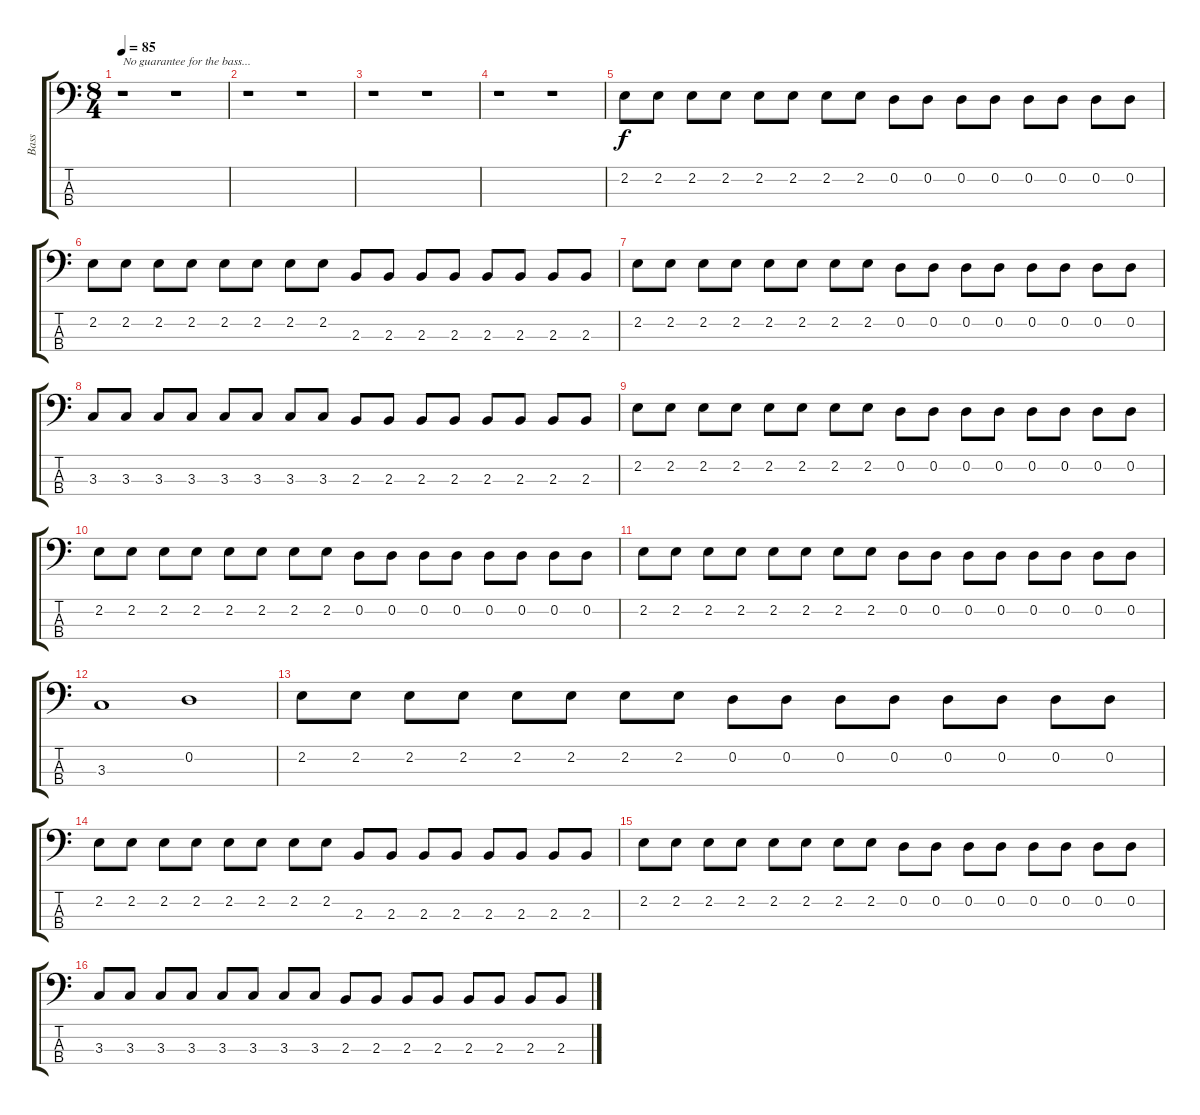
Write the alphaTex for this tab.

\track ("Bass" "Bass") {instrument fretlessbass}
\staff {score tabs}
\tuning (G2 D2 A1 E1) {hide}
\ts (8 4)
\tempo 85
\clef f4
\ks c
r.1{txt "No guarantee for the bass..." dy f instrument fretlessbass} r.1 |
r.1 r.1 |
r.1 r.1 |
r.1 r.1 |
2.2.8 2.2.8 2.2.8 2.2.8 2.2.8 2.2.8 2.2.8 2.2.8 0.2.8 0.2.8 0.2.8 0.2.8 0.2.8 0.2.8 0.2.8 0.2.8 |
2.2.8 2.2.8 2.2.8 2.2.8 2.2.8 2.2.8 2.2.8 2.2.8 2.3.8 2.3.8 2.3.8 2.3.8 2.3.8 2.3.8 2.3.8 2.3.8 |
2.2.8 2.2.8 2.2.8 2.2.8 2.2.8 2.2.8 2.2.8 2.2.8 0.2.8 0.2.8 0.2.8 0.2.8 0.2.8 0.2.8 0.2.8 0.2.8 |
3.3.8 3.3.8 3.3.8 3.3.8 3.3.8 3.3.8 3.3.8 3.3.8 2.3.8 2.3.8 2.3.8 2.3.8 2.3.8 2.3.8 2.3.8 2.3.8 |
2.2.8 2.2.8 2.2.8 2.2.8 2.2.8 2.2.8 2.2.8 2.2.8 0.2.8 0.2.8 0.2.8 0.2.8 0.2.8 0.2.8 0.2.8 0.2.8 |
2.2.8 2.2.8 2.2.8 2.2.8 2.2.8 2.2.8 2.2.8 2.2.8 0.2.8 0.2.8 0.2.8 0.2.8 0.2.8 0.2.8 0.2.8 0.2.8 |
2.2.8 2.2.8 2.2.8 2.2.8 2.2.8 2.2.8 2.2.8 2.2.8 0.2.8 0.2.8 0.2.8 0.2.8 0.2.8 0.2.8 0.2.8 0.2.8 |
3.3.1 0.2.1 |
2.2.8 2.2.8 2.2.8 2.2.8 2.2.8 2.2.8 2.2.8 2.2.8 0.2.8 0.2.8 0.2.8 0.2.8 0.2.8 0.2.8 0.2.8 0.2.8 |
2.2.8 2.2.8 2.2.8 2.2.8 2.2.8 2.2.8 2.2.8 2.2.8 2.3.8 2.3.8 2.3.8 2.3.8 2.3.8 2.3.8 2.3.8 2.3.8 |
2.2.8 2.2.8 2.2.8 2.2.8 2.2.8 2.2.8 2.2.8 2.2.8 0.2.8 0.2.8 0.2.8 0.2.8 0.2.8 0.2.8 0.2.8 0.2.8 |
3.3.8 3.3.8 3.3.8 3.3.8 3.3.8 3.3.8 3.3.8 3.3.8 2.3.8 2.3.8 2.3.8 2.3.8 2.3.8 2.3.8 2.3.8 2.3.8
